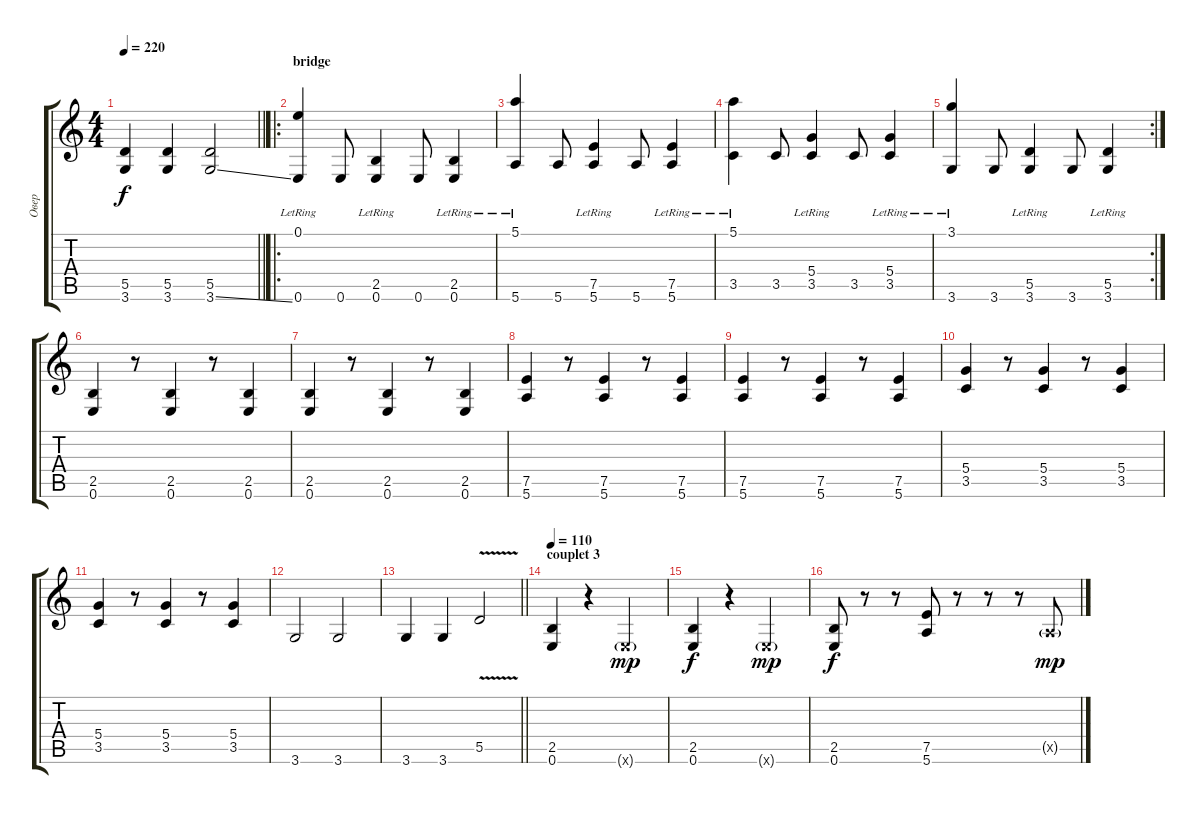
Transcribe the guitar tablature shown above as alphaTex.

\track ("Овер" "Овер") {instrument distortionguitar}
\staff {score tabs}
\tuning (E4 B3 G3 D3 A2 E2) {hide}
\ts (4 4)
\tempo 220
\clef g2
\barLineRight lightlight
\ks c
(5.5 3.6).4{dy f} (5.5 3.6).4 (5.5 3.6{ss}).2 |
\ro
\section ("" "bridge")
(0.1{lr} 0.6{lr}).4{instrument electricguitarclean} 0.6.8 (2.5{lr} 0.6{lr}).4 0.6.8 (2.5{lr} 0.6{lr}).4 |
(5.1 5.6{lr}).4 5.6.8 (7.5{lr} 5.6{lr}).4 5.6.8 (7.5{lr} 5.6{lr}).4 |
(5.1 3.5{lr}).4 3.5.8 (5.4{lr} 3.5{lr}).4 3.5.8 (5.4{lr} 3.5{lr}).4 |
\rc 2
(3.1 3.6{lr}).4 3.6.8 (5.5{lr} 3.6{lr}).4 3.6.8 (5.5{lr} 3.6{lr}).4 |
(2.5 0.6).4{instrument electricguitarmuted} r.8 (2.5 0.6).4 r.8 (2.5 0.6).4 |
(2.5 0.6).4 r.8 (2.5 0.6).4 r.8 (2.5 0.6).4 |
(7.5 5.6).4 r.8 (7.5 5.6).4 r.8 (7.5 5.6).4 |
(7.5 5.6).4 r.8 (7.5 5.6).4 r.8 (7.5 5.6).4 |
(5.4 3.5).4 r.8 (5.4 3.5).4 r.8 (5.4 3.5).4 |
(5.4 3.5).4 r.8 (5.4 3.5).4 r.8 (5.4 3.5).4 |
3.6.2{instrument distortionguitar} 3.6.2 |
\barLineRight lightlight
3.6.4 3.6.4 5.5{v}.2 |
\section ("" "couplet 3")
\tempo 110
(2.5 0.6).4 r.4 0.6{g x}.2{dy mp} |
(2.5 0.6).4{dy f} r.4 0.6{g x}.2{dy mp} |
(2.5 0.6).8{dy f} r.8 r.8 (7.5 5.6).8 r.8 r.8 r.8 0.5{g x}.8{dy mp}
